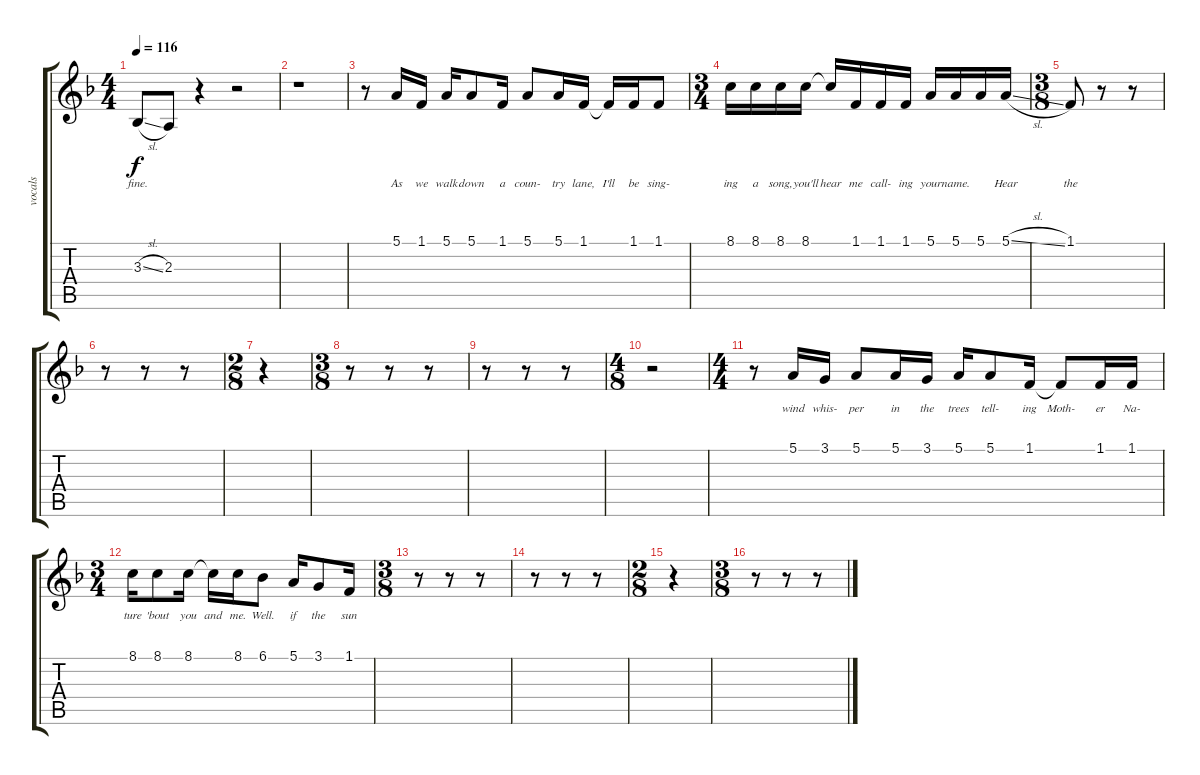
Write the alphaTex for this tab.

\track ("vocals" "vocals") {instrument stringensemble1}
\staff {score tabs}
\tuning (E4 B3 G3 D3 A2 E2) {hide}
\ts (4 4)
\tempo 116
\clef g2
\ks f
3.3{sl}.8{lyrics (0 "fine.") lyrics (1 "") lyrics (2 "") lyrics (3 "") lyrics (4 "") dy f} 2.3.8{lyrics (0 "") lyrics (1 "") lyrics (2 "") lyrics (3 "") lyrics (4 "")} r.4 r.2 |
r.1 |
r.8 5.1.16{lyrics (0 "As") lyrics (1 "") lyrics (2 "") lyrics (3 "") lyrics (4 "")} 1.1.16{lyrics (0 "we") lyrics (1 "") lyrics (2 "") lyrics (3 "") lyrics (4 "")} 5.1.16{lyrics (0 "walk") lyrics (1 "") lyrics (2 "") lyrics (3 "") lyrics (4 "")} 5.1.8{lyrics (0 "down") lyrics (1 "") lyrics (2 "") lyrics (3 "") lyrics (4 "")} 1.1.16{lyrics (0 "a") lyrics (1 "") lyrics (2 "") lyrics (3 "") lyrics (4 "")} 5.1.8{lyrics (0 "coun-") lyrics (1 "") lyrics (2 "") lyrics (3 "") lyrics (4 "")} 5.1.16{lyrics (0 "try") lyrics (1 "") lyrics (2 "") lyrics (3 "") lyrics (4 "")} 1.1.16{lyrics (0 "lane,") lyrics (1 "") lyrics (2 "") lyrics (3 "") lyrics (4 "")} 1.1{t}.16{lyrics (0 "I'll") lyrics (1 "") lyrics (2 "") lyrics (3 "") lyrics (4 "")} 1.1.16{lyrics (0 "be") lyrics (1 "") lyrics (2 "") lyrics (3 "") lyrics (4 "")} 1.1.8{lyrics (0 "sing-") lyrics (1 "") lyrics (2 "") lyrics (3 "") lyrics (4 "")} |
\ts (3 4)
8.1.16{lyrics (0 "ing") lyrics (1 "") lyrics (2 "") lyrics (3 "") lyrics (4 "")} 8.1.16{lyrics (0 "a") lyrics (1 "") lyrics (2 "") lyrics (3 "") lyrics (4 "")} 8.1.16{lyrics (0 "song,") lyrics (1 "") lyrics (2 "") lyrics (3 "") lyrics (4 "")} 8.1.16{lyrics (0 "you'll") lyrics (1 "") lyrics (2 "") lyrics (3 "") lyrics (4 "")} 8.1{t}.16{lyrics (0 "hear") lyrics (1 "") lyrics (2 "") lyrics (3 "") lyrics (4 "")} 1.1.16{lyrics (0 "me") lyrics (1 "") lyrics (2 "") lyrics (3 "") lyrics (4 "")} 1.1.16{lyrics (0 "call-") lyrics (1 "") lyrics (2 "") lyrics (3 "") lyrics (4 "")} 1.1.16{lyrics (0 "ing") lyrics (1 "") lyrics (2 "") lyrics (3 "") lyrics (4 "")} 5.1.16{lyrics (0 "your") lyrics (1 "") lyrics (2 "") lyrics (3 "") lyrics (4 "")} 5.1.16{lyrics (0 "name.") lyrics (1 "") lyrics (2 "") lyrics (3 "") lyrics (4 "")} 5.1.16{lyrics (0 "") lyrics (1 "") lyrics (2 "") lyrics (3 "") lyrics (4 "")} 5.1{sl}.16{lyrics (0 "Hear") lyrics (1 "") lyrics (2 "") lyrics (3 "") lyrics (4 "")} |
\ts (3 8)
1.1.8{lyrics (0 "the") lyrics (1 "") lyrics (2 "") lyrics (3 "") lyrics (4 "")} r.8 r.8 |
r.8 r.8 r.8 |
\ts (2 8)
r.4 |
\ts (3 8)
r.8 r.8 r.8 |
r.8 r.8 r.8 |
\ts (4 8)
r.2 |
\ts (4 4)
r.8 5.1.16{lyrics (0 "wind") lyrics (1 "") lyrics (2 "") lyrics (3 "") lyrics (4 "")} 3.1.16{lyrics (0 "whis-") lyrics (1 "") lyrics (2 "") lyrics (3 "") lyrics (4 "")} 5.1.8{lyrics (0 "per") lyrics (1 "") lyrics (2 "") lyrics (3 "") lyrics (4 "")} 5.1.16{lyrics (0 "in") lyrics (1 "") lyrics (2 "") lyrics (3 "") lyrics (4 "")} 3.1.16{lyrics (0 "the") lyrics (1 "") lyrics (2 "") lyrics (3 "") lyrics (4 "")} 5.1.16{lyrics (0 "trees") lyrics (1 "") lyrics (2 "") lyrics (3 "") lyrics (4 "")} 5.1.8{lyrics (0 "tell-") lyrics (1 "") lyrics (2 "") lyrics (3 "") lyrics (4 "")} 1.1.16{lyrics (0 "ing") lyrics (1 "") lyrics (2 "") lyrics (3 "") lyrics (4 "")} 1.1{t}.8{lyrics (0 "Moth-") lyrics (1 "") lyrics (2 "") lyrics (3 "") lyrics (4 "")} 1.1.16{lyrics (0 "er") lyrics (1 "") lyrics (2 "") lyrics (3 "") lyrics (4 "")} 1.1.16{lyrics (0 "Na-") lyrics (1 "") lyrics (2 "") lyrics (3 "") lyrics (4 "")} |
\ts (3 4)
8.1.16{lyrics (0 "ture") lyrics (1 "") lyrics (2 "") lyrics (3 "") lyrics (4 "")} 8.1.8{lyrics (0 "'bout") lyrics (1 "") lyrics (2 "") lyrics (3 "") lyrics (4 "")} 8.1.16{lyrics (0 "you") lyrics (1 "") lyrics (2 "") lyrics (3 "") lyrics (4 "")} 8.1{t}.16{lyrics (0 "and") lyrics (1 "") lyrics (2 "") lyrics (3 "") lyrics (4 "")} 8.1.16{lyrics (0 "me.") lyrics (1 "") lyrics (2 "") lyrics (3 "") lyrics (4 "")} 6.1.8{lyrics (0 "Well.") lyrics (1 "") lyrics (2 "") lyrics (3 "") lyrics (4 "")} 5.1.16{lyrics (0 "if") lyrics (1 "") lyrics (2 "") lyrics (3 "") lyrics (4 "")} 3.1.8{lyrics (0 "the") lyrics (1 "") lyrics (2 "") lyrics (3 "") lyrics (4 "")} 1.1.16{lyrics (0 "sun") lyrics (1 "") lyrics (2 "") lyrics (3 "") lyrics (4 "")} |
\ts (3 8)
r.8 r.8 r.8 |
r.8 r.8 r.8 |
\ts (2 8)
r.4 |
\ts (3 8)
r.8 r.8 r.8
